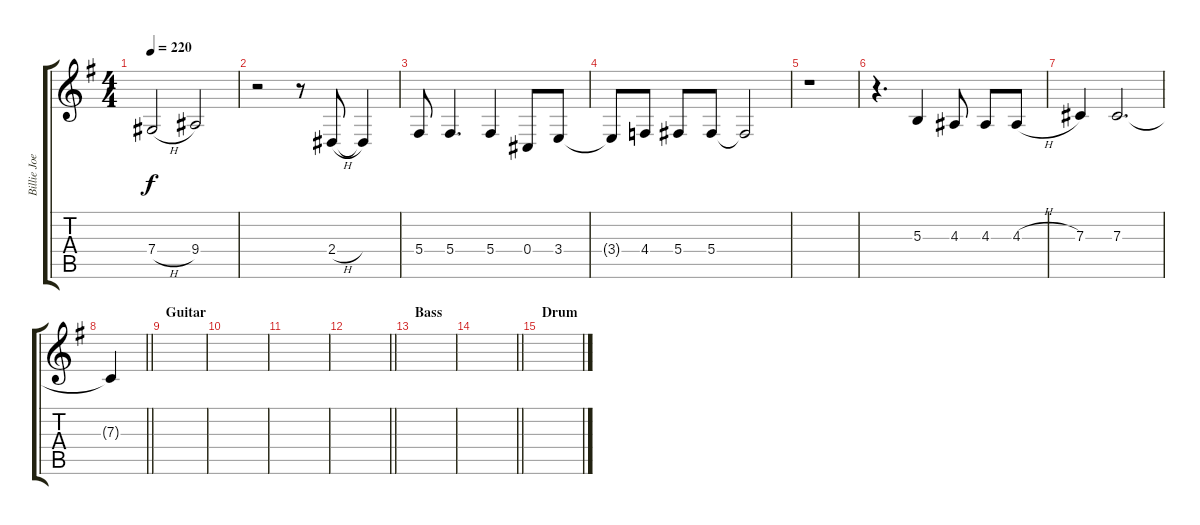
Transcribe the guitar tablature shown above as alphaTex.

\track ("Billie Joe Vocals" "Billie Joe") {instrument trumpet}
\staff {score tabs}
\tuning (Eb4 Bb3 Gb3 Db3 Ab2 Eb2) {hide}
\ts (4 4)
\tempo 220
\clef g2
\ks g
7.4{h}.2{dy f} 9.4.2 |
r.2 r.8 2.4{h}.8 2.4{t}.4 |
5.4.8 5.4.4{d} 5.4.4 0.4.8 3.4.8 |
3.4{t}.8 4.4.8 5.4.8 5.4.8 5.4{t}.2 |
r.1 |
r.4{d} 5.3.4 4.3.8 4.3.8 4.3{h}.8 |
7.3.4 7.3.2{d} |
\barLineRight lightlight
7.3{t}.4 |
\section ("" "Guitar")
|
|
|
\barLineRight lightlight
|
\section ("" "Bass")
|
\barLineRight lightlight
|
\section ("" "Drum")
